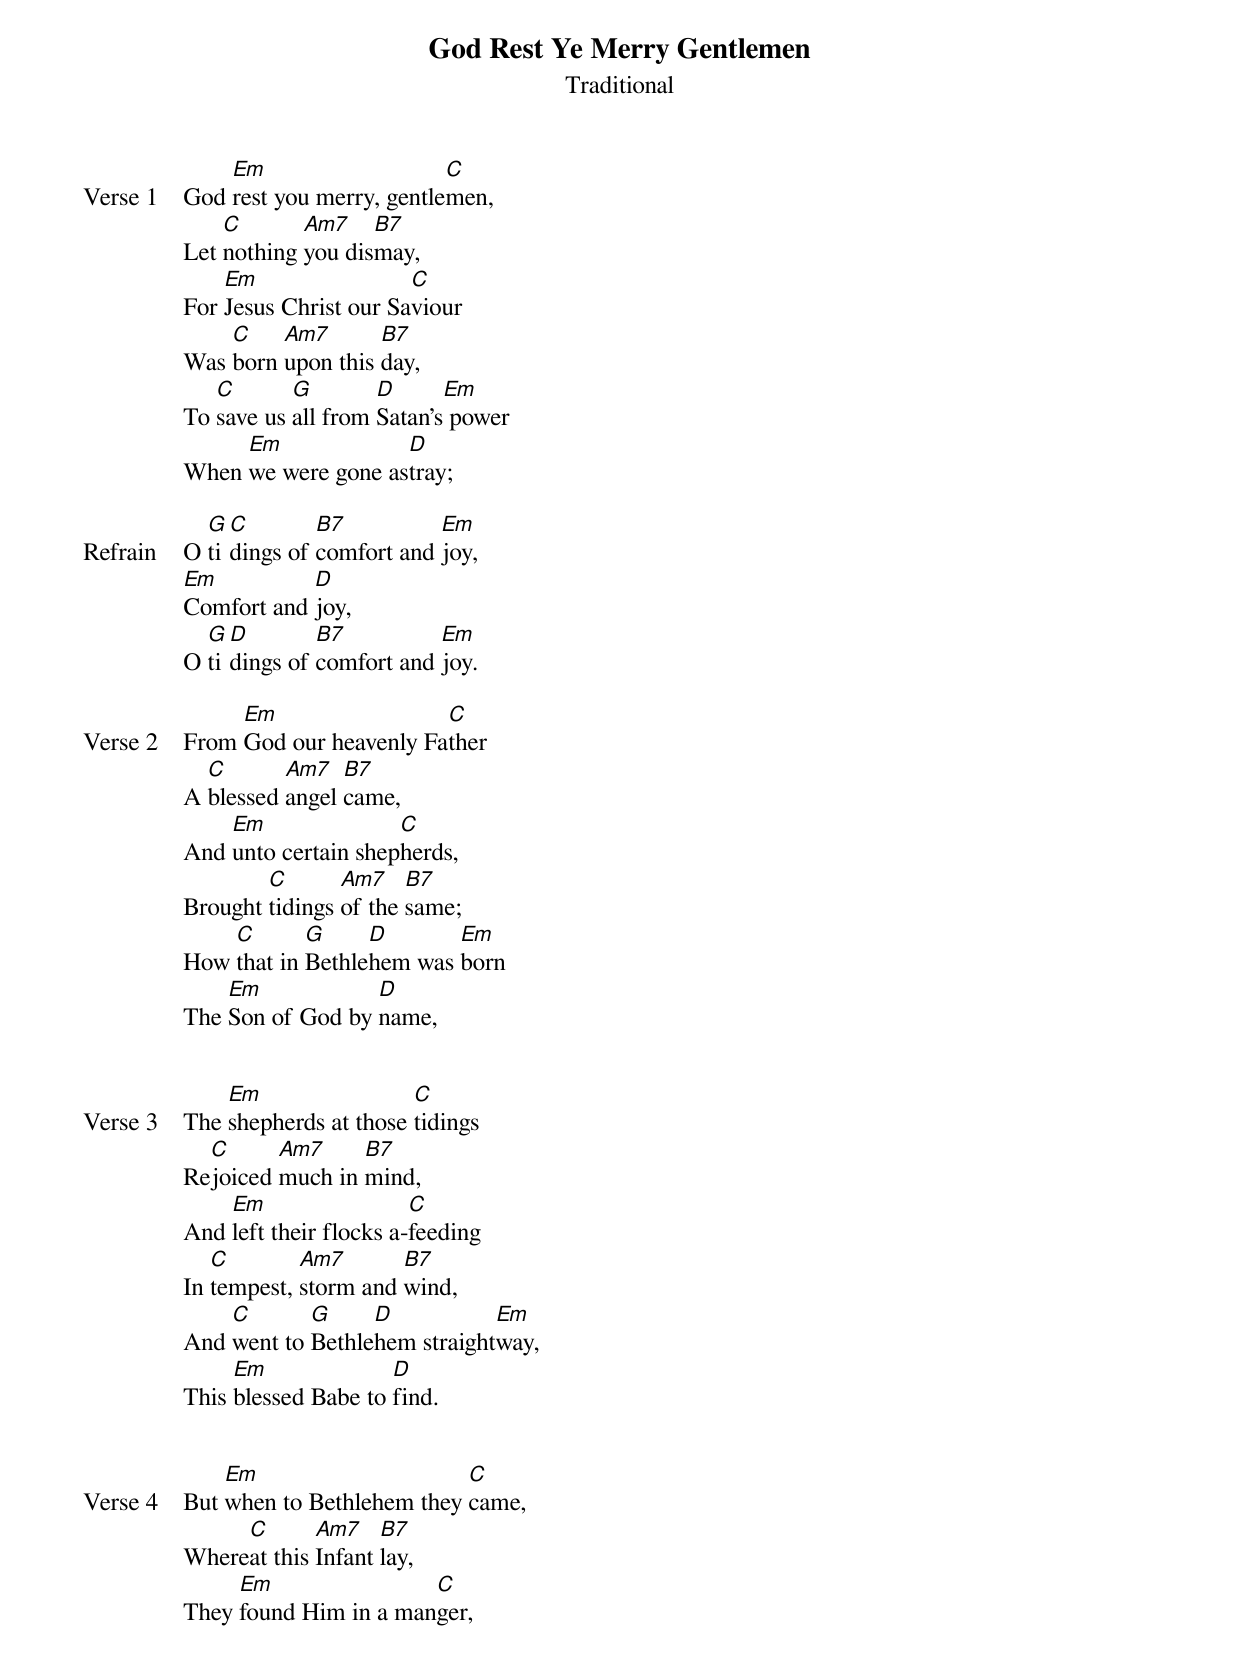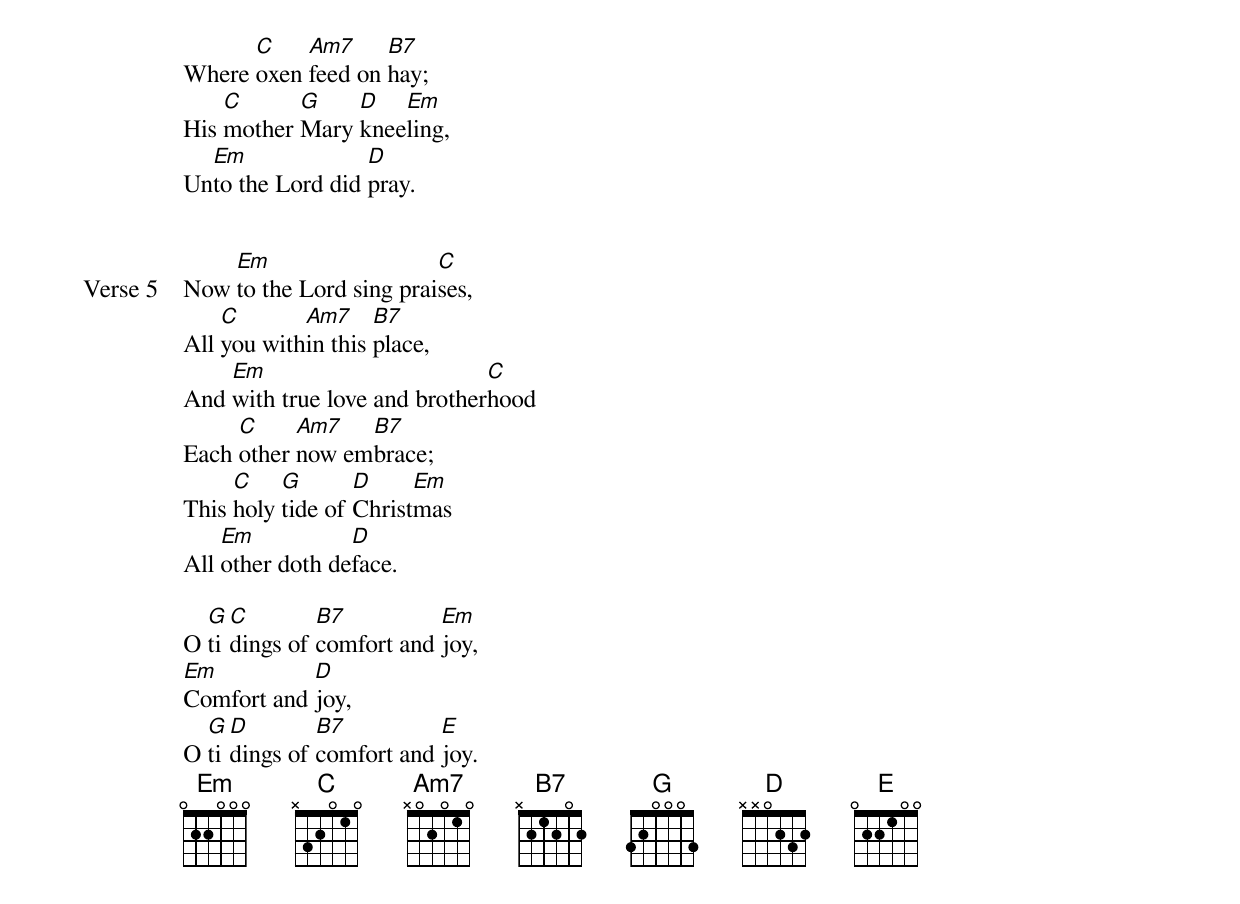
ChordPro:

{define: Em base-fret 1 frets 0 2 2 0 0 0}
{define: B7 base-fret 1 frets x 2 1 2 0 2}
{define: Am7 base-fret 1 frets x 0 2 0 1 0}
{define: D base-fret 1 frets x x 0 2 3 2}
{define: E base-fret 1 frets 0 2 2 1 0 0}
{define: C base-fret 1 frets x 3 2 0 1 0}
{define: G base-fret 1 frets 3 2 0 0 0 3}
{title: God Rest Ye Merry Gentlemen}
{subtitle: Traditional}

{start_of_verse: Verse 1}
God [Em]rest you merry, gentle[C]men,
Let [C]nothing [Am7]you dis[B7]may,
For [Em]Jesus Christ our Sa[C]viour
Was [C]born [Am7]upon this [B7]day,
To [C]save us [G]all from [D]Satan's[Em] power
When [Em]we were gone as[D]tray;
{end_of_verse}

{start_of_verse: Refrain}
O [G]ti[C]dings of [B7]comfort and [Em]joy,
[Em]Comfort and [D]joy,
O [G]ti[D]dings of [B7]comfort and [Em]joy.
{end_of_verse}

{start_of_verse: Verse 2}
From [Em]God our heavenly Fa[C]ther
A [C]blessed [Am7]angel [B7]came,
And [Em]unto certain shep[C]herds,
Brought [C]tidings [Am7]of the [B7]same;
How [C]that in [G]Bethle[D]hem was [Em]born
The [Em]Son of God by [D]name,
{end_of_verse}

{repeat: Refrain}

{start_of_verse: Verse 3}
The [Em]shepherds at those [C]tidings
Re[C]joiced [Am7]much in [B7]mind,
And [Em]left their flocks a-[C]feeding
In [C]tempest, [Am7]storm and [B7]wind,
And [C]went to [G]Bethle[D]hem straight[Em]way,
This [Em]blessed Babe to [D]find.
{end_of_verse}

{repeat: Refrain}

{start_of_verse: Verse 4}
But [Em]when to Bethlehem they [C]came,
Where[C]at this [Am7]Infant [B7]lay,
They [Em]found Him in a man[C]ger,
Where [C]oxen [Am7]feed on [B7]hay;
His [C]mother [G]Mary [D]knee[Em]ling,
Un[Em]to the Lord did [D]pray.
{end_of_verse}

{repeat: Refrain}

{start_of_verse: Verse 5}
Now [Em]to the Lord sing prai[C]ses,
All [C]you with[Am7]in this [B7]place,
And [Em]with true love and brother[C]hood
Each [C]other [Am7]now em[B7]brace;
This [C]holy [G]tide of [D]Christ[Em]mas
All [Em]other doth de[D]face.
{end_of_verse}

{start_of_verse}
O [G]ti[C]dings of [B7]comfort and [Em]joy,
[Em]Comfort and [D]joy,
O [G]ti[D]dings of [B7]comfort and [E]joy.
{end_of_verse}
